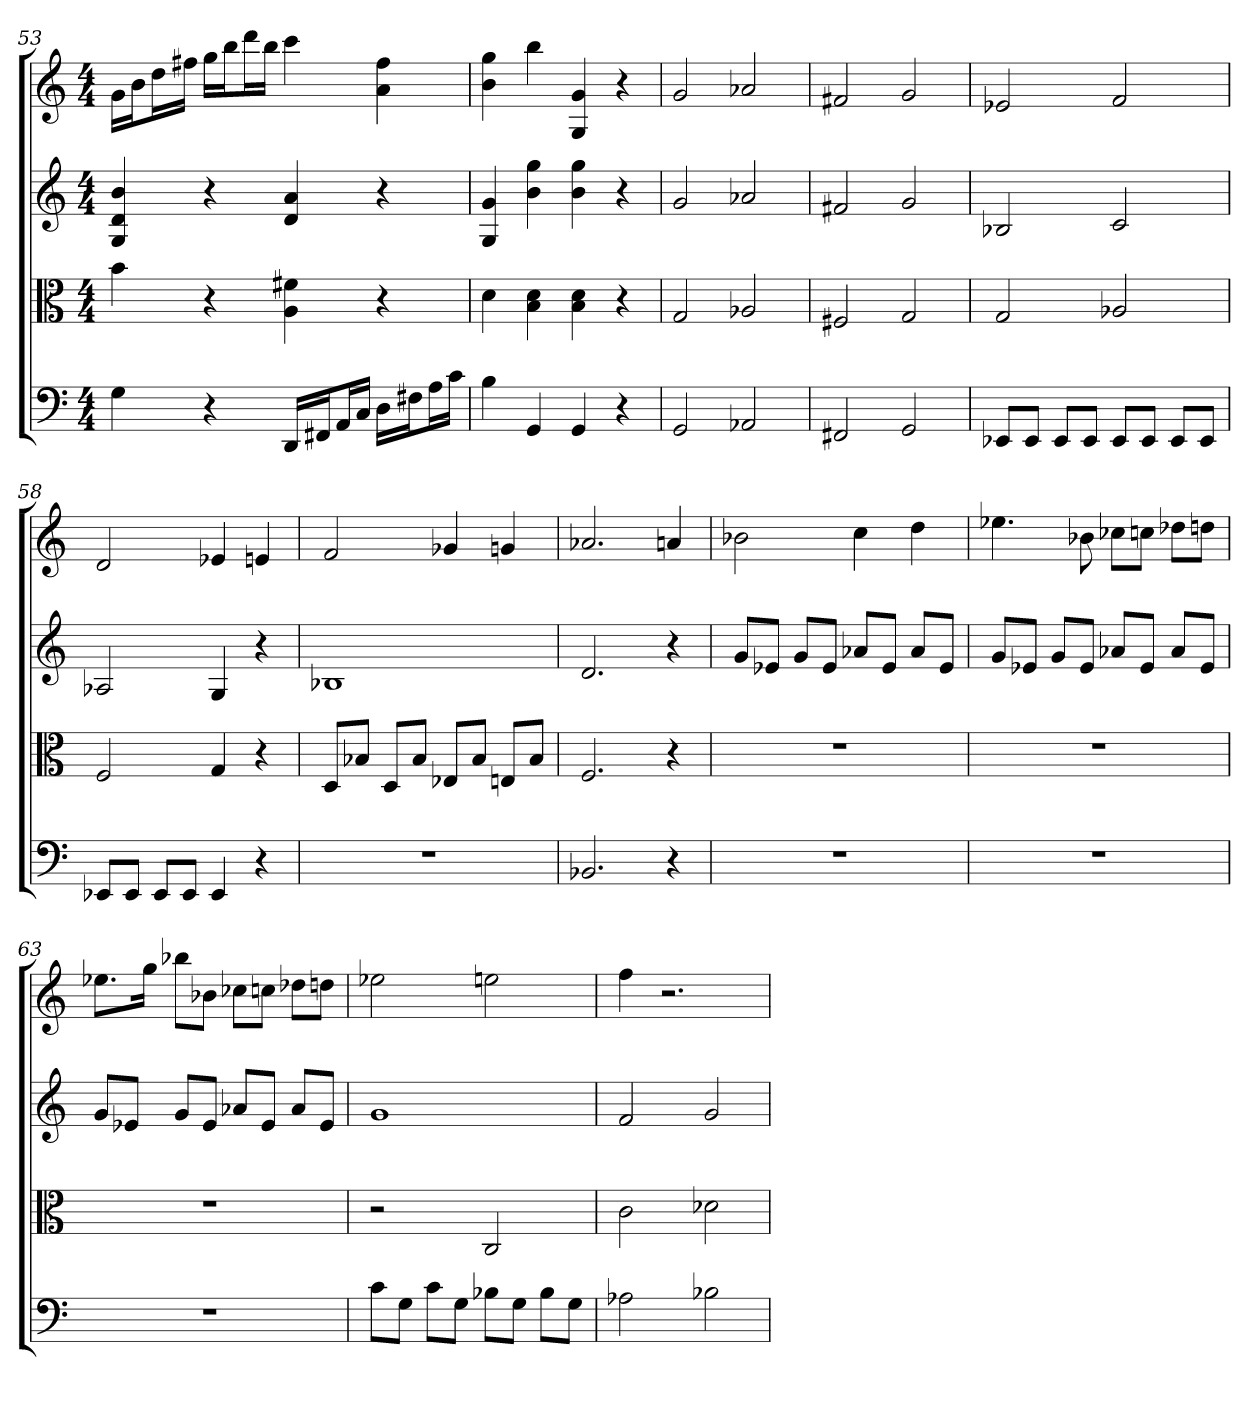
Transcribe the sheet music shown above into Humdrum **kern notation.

**kern	**kern	**kern	**kern
*part4	*part3	*part2	*part1
*staff4	*staff3	*staff2	*staff1
*clefF4	*clefC3	*	*
*k[]	*k[]	*k[]	*k[]
*C:	*C:	*C:	*C:
*M4/4	*M4/4	*M4/4	*M4/4
=53	=53	=53	=53
4G	4b	4G 4d 4b	16gLL
.	.	.	16bJ
.	.	.	16ddL
.	.	.	16ff#XJJ
4r	4r	4r	16ggLL
.	.	.	16bbJ
.	.	.	16dddL
.	.	.	16bbJJ
16DD/LL	4A 4f#X	4d 4a	4ccc
16FF#X/J	.	.	.
16AA/L	.	.	.
16C/JJ	.	.	.
16D\LL	4r	4r	4a 4ff#
16F#X\J	.	.	.
16A\L	.	.	.
16c\JJ	.	.	.
=54	=54	=54	=54
4B	4d	4G 4g	4b 4gg
4GG	4B 4d	4b 4gg	4bb
4GG	4B 4d	4b 4gg	4G 4g
4r	4r	4r	4r
=55	=55	=55	=55
2GG	2G	2g	2g
2AA-X	2A-X	2a-X	2a-X
=56	=56	=56	=56
2FF#X	2F#X	2f#X	2f#X
2GG	2G	2g	2g
=57	=57	=57	=57
8EE-X/L	2G	2B-X	2e-X
8EE-/J	.	.	.
8EE-/L	.	.	.
8EE-/J	.	.	.
8EE-/L	2A-X	2c	2f
8EE-/J	.	.	.
8EE-/L	.	.	.
8EE-/J	.	.	.
=58	=58	=58	=58
8EE-X/L	2F	2A-X	2d
8EE-/J	.	.	.
8EE-/L	.	.	.
8EE-/J	.	.	.
4EE-	4G	4G	4e-X
4r	4r	4r	4en
=59	=59	=59	=59
1r	8D/L	1B-X	2f
.	8B-X/J	.	.
.	8D/L	.	.
.	8B-/J	.	.
.	8E-X/L	.	4g-X
.	8B-/J	.	.
.	8En/L	.	4gn
.	8B-/J	.	.
=60	=60	=60	=60
2.BB-X	2.F	2.d	2.a-X
4r	4r	4r	4an
=61	=61	=61	=61
1r	1r	8gL	2b-X
.	.	8e-XJ	.
.	.	8gL	.
.	.	8e-J	.
.	.	8a-XL	4cc
.	.	8e-J	.
.	.	8a-L	4dd
.	.	8e-J	.
=62	=62	=62	=62
1r	1r	8gL	4.ee-X
.	.	8e-XJ	.
.	.	8gL	.
.	.	8e-J	8b-X
.	.	8a-XL	8cc-XL
.	.	8e-J	8ccnJ
.	.	8a-L	8dd-XL
.	.	8e-J	8ddnJ
=63	=63	=63	=63
1r	1r	8gL	8.ee-XL
.	.	8e-XJ	.
.	.	.	16ggJk
.	.	8gL	8bb-XL
.	.	8e-J	8b-XJ
.	.	8a-XL	8cc-XL
.	.	8e-J	8ccnJ
.	.	8a-L	8dd-XL
.	.	8e-J	8ddnJ
=64	=64	=64	=64
8c\L	2r	1g	2ee-X
8G\J	.	.	.
8c\L	.	.	.
8G\J	.	.	.
8B-X\L	2C	.	2een
8G\J	.	.	.
8B-\L	.	.	.
8G\J	.	.	.
=65	=65	=65	=65
2A-X	2c	2f	4ff
.	.	.	2.r
2B-X	2d-X	2g	.
=	=	=	=
*-	*-	*-	*-
